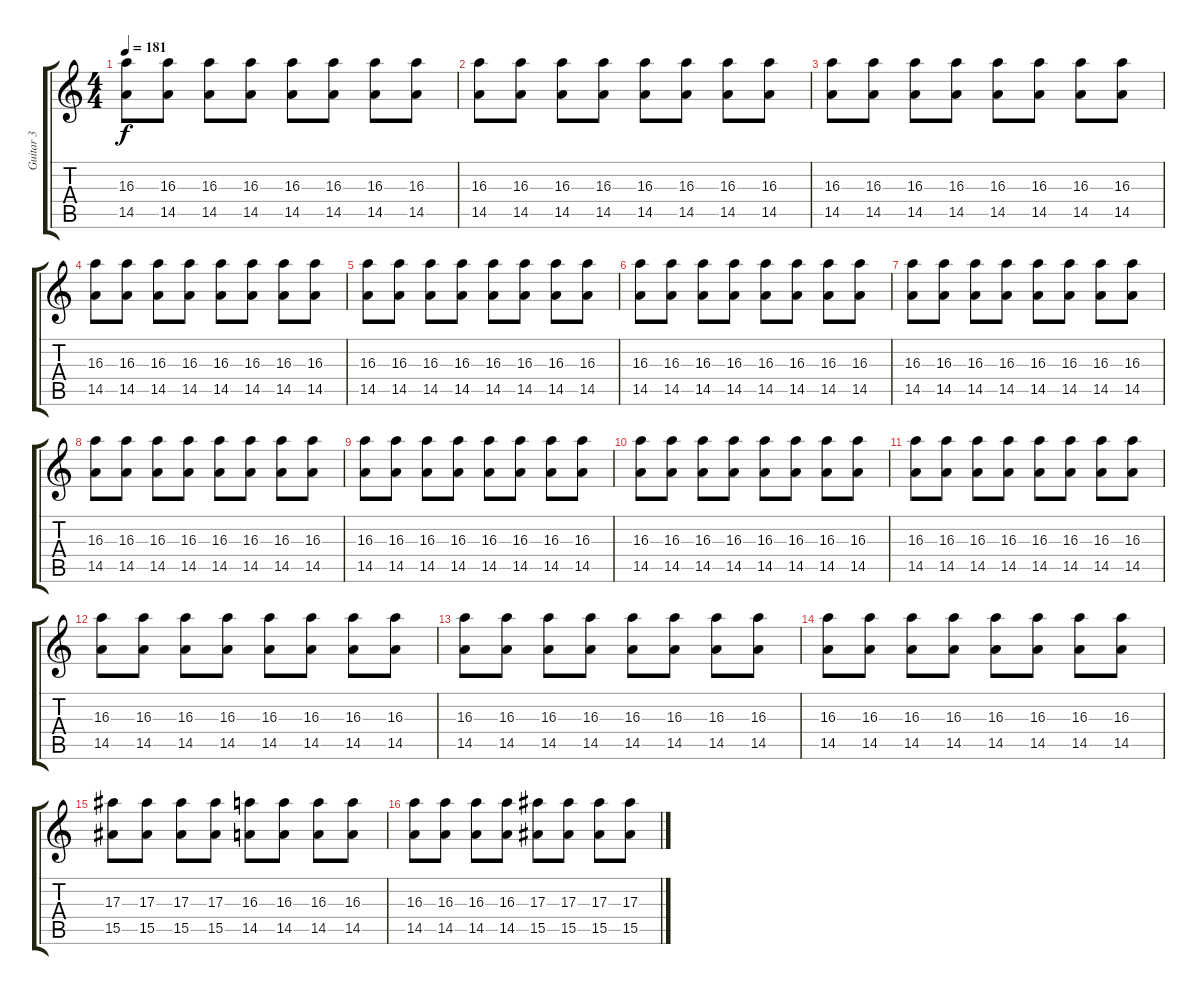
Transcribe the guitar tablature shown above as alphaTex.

\track ("Guitar 3" "Guitar 3") {instrument overdrivenguitar}
\staff {score tabs}
\tuning (D4 A3 F3 C3 G2 D2) {hide}
\ts (4 4)
\tempo 181
\clef g2
\ks c
(16.3 14.5).8{dy f} (16.3 14.5).8 (16.3 14.5).8 (16.3 14.5).8 (16.3 14.5).8 (16.3 14.5).8 (16.3 14.5).8 (16.3 14.5).8 |
(16.3 14.5).8 (16.3 14.5).8 (16.3 14.5).8 (16.3 14.5).8 (16.3 14.5).8 (16.3 14.5).8 (16.3 14.5).8 (16.3 14.5).8 |
(16.3 14.5).8 (16.3 14.5).8 (16.3 14.5).8 (16.3 14.5).8 (16.3 14.5).8 (16.3 14.5).8 (16.3 14.5).8 (16.3 14.5).8 |
(16.3 14.5).8 (16.3 14.5).8 (16.3 14.5).8 (16.3 14.5).8 (16.3 14.5).8 (16.3 14.5).8 (16.3 14.5).8 (16.3 14.5).8 |
(16.3 14.5).8 (16.3 14.5).8 (16.3 14.5).8 (16.3 14.5).8 (16.3 14.5).8 (16.3 14.5).8 (16.3 14.5).8 (16.3 14.5).8 |
(16.3 14.5).8 (16.3 14.5).8 (16.3 14.5).8 (16.3 14.5).8 (16.3 14.5).8 (16.3 14.5).8 (16.3 14.5).8 (16.3 14.5).8 |
(16.3 14.5).8 (16.3 14.5).8 (16.3 14.5).8 (16.3 14.5).8 (16.3 14.5).8 (16.3 14.5).8 (16.3 14.5).8 (16.3 14.5).8 |
(16.3 14.5).8 (16.3 14.5).8 (16.3 14.5).8 (16.3 14.5).8 (16.3 14.5).8 (16.3 14.5).8 (16.3 14.5).8 (16.3 14.5).8 |
(16.3 14.5).8 (16.3 14.5).8 (16.3 14.5).8 (16.3 14.5).8 (16.3 14.5).8 (16.3 14.5).8 (16.3 14.5).8 (16.3 14.5).8 |
(16.3 14.5).8 (16.3 14.5).8 (16.3 14.5).8 (16.3 14.5).8 (16.3 14.5).8 (16.3 14.5).8 (16.3 14.5).8 (16.3 14.5).8 |
(16.3 14.5).8 (16.3 14.5).8 (16.3 14.5).8 (16.3 14.5).8 (16.3 14.5).8 (16.3 14.5).8 (16.3 14.5).8 (16.3 14.5).8 |
(16.3 14.5).8 (16.3 14.5).8 (16.3 14.5).8 (16.3 14.5).8 (16.3 14.5).8 (16.3 14.5).8 (16.3 14.5).8 (16.3 14.5).8 |
(16.3 14.5).8 (16.3 14.5).8 (16.3 14.5).8 (16.3 14.5).8 (16.3 14.5).8 (16.3 14.5).8 (16.3 14.5).8 (16.3 14.5).8 |
(16.3 14.5).8{instrument overdrivenguitar} (16.3 14.5).8 (16.3 14.5).8 (16.3 14.5).8 (16.3 14.5).8 (16.3 14.5).8 (16.3 14.5).8 (16.3 14.5).8 |
(17.3 15.5).8 (17.3 15.5).8 (17.3 15.5).8 (17.3 15.5).8 (16.3 14.5).8 (16.3 14.5).8 (16.3 14.5).8 (16.3 14.5).8 |
(16.3 14.5).8 (16.3 14.5).8 (16.3 14.5).8 (16.3 14.5).8 (17.3 15.5).8 (17.3 15.5).8 (17.3 15.5).8 (17.3 15.5).8
